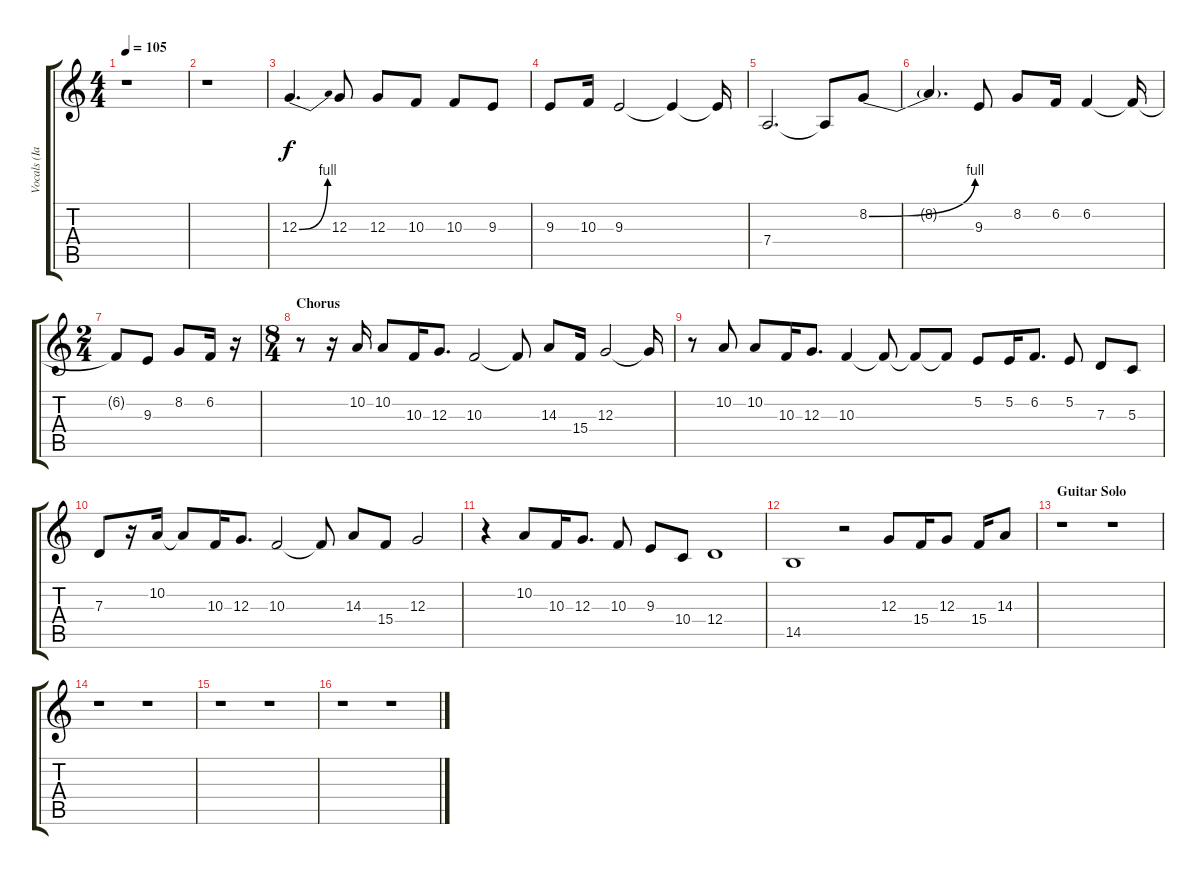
\track ("Vocals (Ian Gillan)" "Vocals (Ia") {instrument lead2sawtooth}
\staff {score tabs}
\tuning (E4 B3 G3 D3 A2 E2) {hide}
\ts (4 4)
\tempo 105
\clef g2
\ks c
r.1{dy f} |
r.1 |
12.3{be (bend 0 0 60 4)}.4{d} 12.3.8 12.3.8 10.3.8 10.3.8 9.3.8 |
9.3.8 10.3.16 9.3.2 9.3{t}.4 9.3{t}.16 |
7.4.2{d} 7.4{t}.8 8.2{be (bend 0 0 60 4)}.8 |
8.2{t}.4{d} 9.3.8 8.2.8 6.2.16 6.2.4 6.2{t}.16 |
\ts (2 4)
6.2{t}.8 9.3.8 8.2.8 6.2.16 r.16 |
\ts (8 4)
\section ("" "Chorus")
r.8 r.16 10.2.16 10.2.8 10.3.16 12.3.8{d} 10.3.2 10.3{t}.8 14.3.8 15.4.16 12.3.2 12.3{t}.16 |
r.8 10.2.8 10.2.8 10.3.16 12.3.8{d} 10.3.4 10.3{t}.8 10.3{t}.8 10.3{t}.8 5.2.8 5.2.16 6.2.8{d} 5.2.8 7.3.8 5.3.8 |
7.3.8 r.16 10.2.16 10.2{t}.8 10.3.16 12.3.8{d} 10.3.2 10.3{t}.8 14.3.8 15.4.8 12.3.2 |
r.4 10.2.8 10.3.16 12.3.8{d} 10.3.8 9.3.8 10.4.8 12.4.1 |
14.5.1 r.2 12.3.8 15.4.16 12.3.8 15.4.16 14.3.8 |
\section ("" "Guitar Solo")
r.1 r.1 |
r.1 r.1 |
r.1 r.1 |
r.1 r.1
